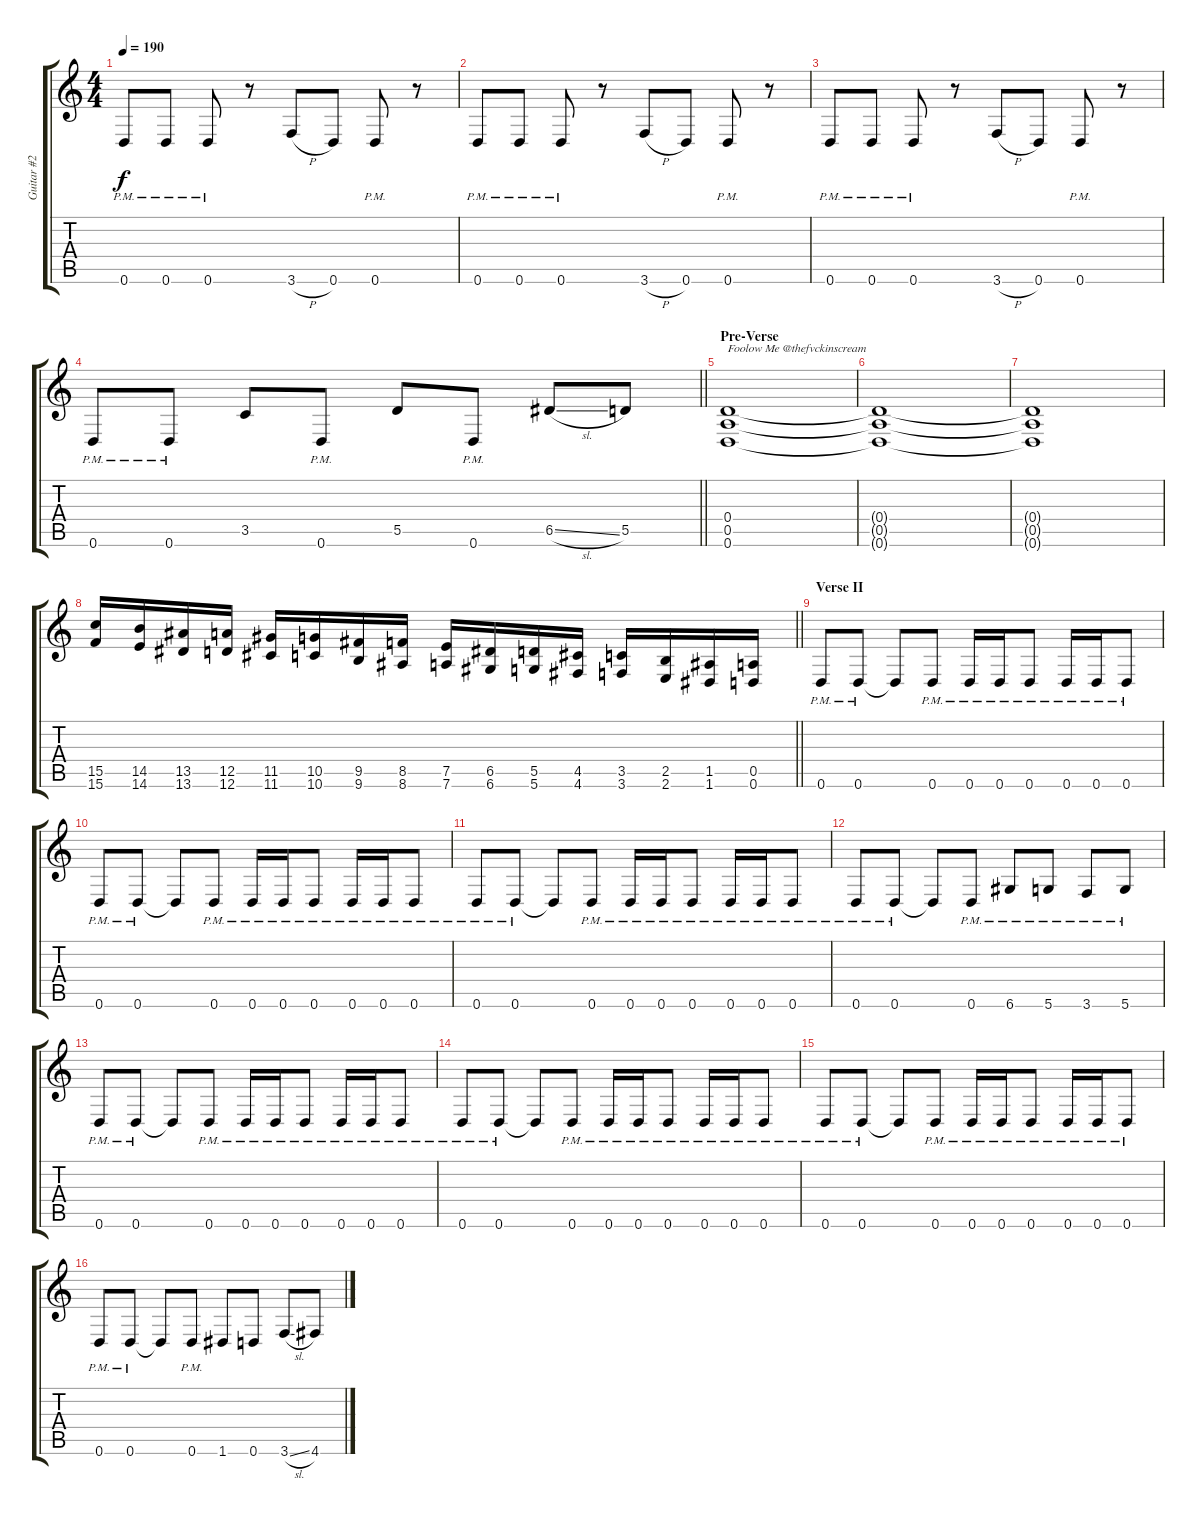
\track ("Guitar #2" "Guitar #2") {instrument distortionguitar}
\staff {score tabs}
\tuning (E4 B3 G3 D3 A2 D2) {hide}
\ts (4 4)
\tempo 190
\clef g2
\ks c
0.6{pm}.8{dy f} 0.6{pm}.8 0.6{pm}.8 r.8 3.6{h}.8 0.6.8 0.6{pm}.8 r.8 |
0.6{pm}.8 0.6{pm}.8 0.6{pm}.8 r.8 3.6{h}.8 0.6.8 0.6{pm}.8 r.8 |
0.6{pm}.8 0.6{pm}.8 0.6{pm}.8 r.8 3.6{h}.8 0.6.8 0.6{pm}.8 r.8 |
\barLineRight lightlight
0.6{pm}.8 0.6{pm}.8 3.5.8 0.6{pm}.8 5.5.8 0.6{pm}.8 6.5{sl}.8 5.5.8 |
\section ("" "Pre-Verse")
(0.4 0.5 0.6).1{txt "Foolow Me @thefvckinscream"} |
(0.4{t} 0.5{t} 0.6{t}).1 |
(0.4{t} 0.5{t} 0.6{t}).1 |
\barLineRight lightlight
(15.5 15.6).16{instrument guitarfretnoise} (14.5 14.6).16 (13.5 13.6).16 (12.5 12.6).16 (11.5 11.6).16 (10.5 10.6).16 (9.5 9.6).16 (8.5 8.6).16 (7.5 7.6).16 (6.5 6.6).16 (5.5 5.6).16 (4.5 4.6).16 (3.5 3.6).16 (2.5 2.6).16 (1.5 1.6).16 (0.5 0.6).16 |
\section ("" "Verse II")
0.6{pm}.8{instrument distortionguitar} 0.6{pm}.8 0.6{t}.8 0.6{pm}.8 0.6{pm}.16 0.6{pm}.16 0.6{pm}.8 0.6{pm}.16 0.6{pm}.16 0.6{pm}.8 |
0.6{pm}.8 0.6{pm}.8 0.6{t}.8 0.6{pm}.8 0.6{pm}.16 0.6{pm}.16 0.6{pm}.8 0.6{pm}.16 0.6{pm}.16 0.6{pm}.8 |
0.6{pm}.8 0.6{pm}.8 0.6{t}.8 0.6{pm}.8 0.6{pm}.16 0.6{pm}.16 0.6{pm}.8 0.6{pm}.16 0.6{pm}.16 0.6{pm}.8 |
0.6{pm}.8 0.6{pm}.8 0.6{t}.8 0.6{pm}.8 6.6{pm}.8 5.6{pm}.8 3.6{pm}.8 5.6{pm}.8 |
0.6{pm}.8 0.6{pm}.8 0.6{t}.8 0.6{pm}.8 0.6{pm}.16 0.6{pm}.16 0.6{pm}.8 0.6{pm}.16 0.6{pm}.16 0.6{pm}.8 |
0.6{pm}.8 0.6{pm}.8 0.6{t}.8 0.6{pm}.8 0.6{pm}.16 0.6{pm}.16 0.6{pm}.8 0.6{pm}.16 0.6{pm}.16 0.6{pm}.8 |
0.6{pm}.8 0.6{pm}.8 0.6{t}.8 0.6{pm}.8 0.6{pm}.16 0.6{pm}.16 0.6{pm}.8 0.6{pm}.16 0.6{pm}.16 0.6{pm}.8 |
0.6{pm}.8 0.6{pm}.8 0.6{t}.8 0.6{pm}.8 1.6.8 0.6.8 3.6{sl}.8 4.6.8
